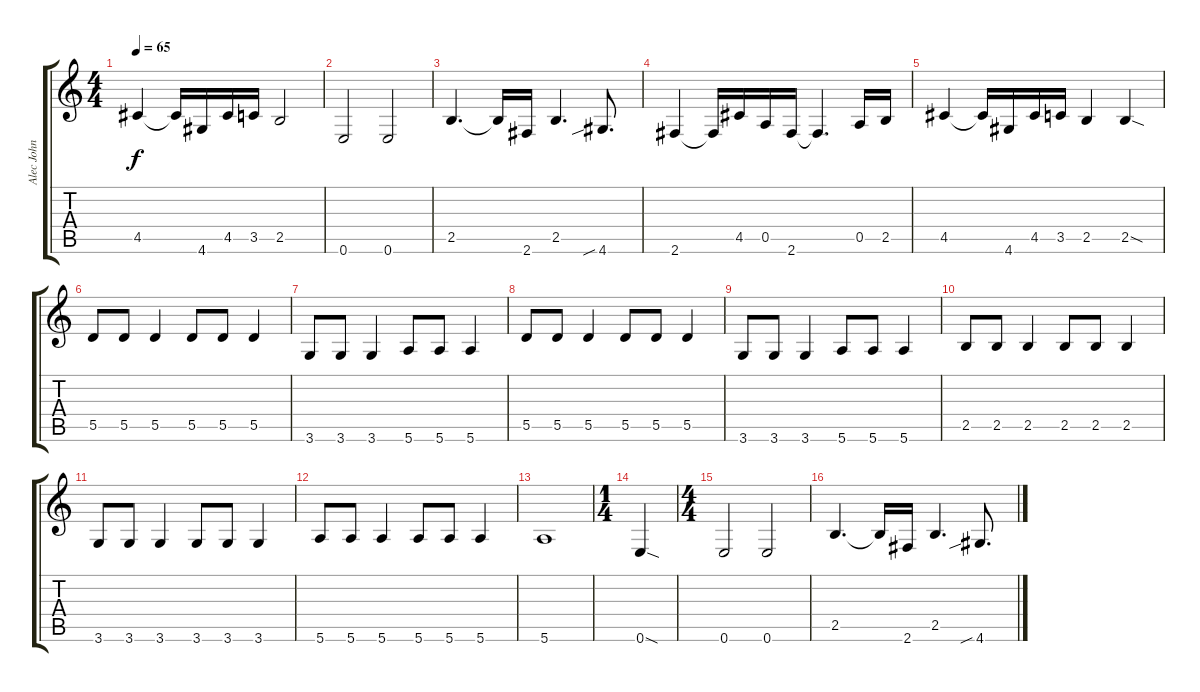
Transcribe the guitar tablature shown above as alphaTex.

\track ("Alec John Such" "Alec John ") {instrument electricbassfinger}
\staff {score tabs}
\tuning (E4 B3 G3 D3 A2 E2) {hide}
\ts (4 4)
\tempo 65
\clef g2
\ks c
4.5.4{dy f} 4.5{t}.16 4.6.16 4.5.16 3.5.16 2.5.2 |
0.6.2 0.6.2 |
2.5.4{d} 2.5{t}.16 2.6.16 2.5.4{d} 4.6{sib}.8{d} |
2.6.4 2.6{t}.16 4.5.16 0.5.16 2.6.16 2.6{t}.4{d} 0.5.16 2.5.16 |
4.5.4 4.5{t}.16 4.6.16 4.5.16 3.5.16 2.5.4 2.5{sod}.4 |
5.5.8 5.5.8 5.5.4 5.5.8 5.5.8 5.5.4 |
3.6.8 3.6.8 3.6.4 5.6.8 5.6.8 5.6.4 |
5.5.8 5.5.8 5.5.4 5.5.8 5.5.8 5.5.4 |
3.6.8 3.6.8 3.6.4 5.6.8 5.6.8 5.6.4 |
2.5.8 2.5.8 2.5.4 2.5.8 2.5.8 2.5.4 |
3.6.8 3.6.8 3.6.4 3.6.8 3.6.8 3.6.4 |
5.6.8 5.6.8 5.6.4 5.6.8 5.6.8 5.6.4 |
5.6.1 |
\ts (1 4)
0.6{sod}.4 |
\ts (4 4)
0.6.2 0.6.2 |
2.5.4{d} 2.5{t}.16 2.6.16 2.5.4{d} 4.6{sib}.8{d}
